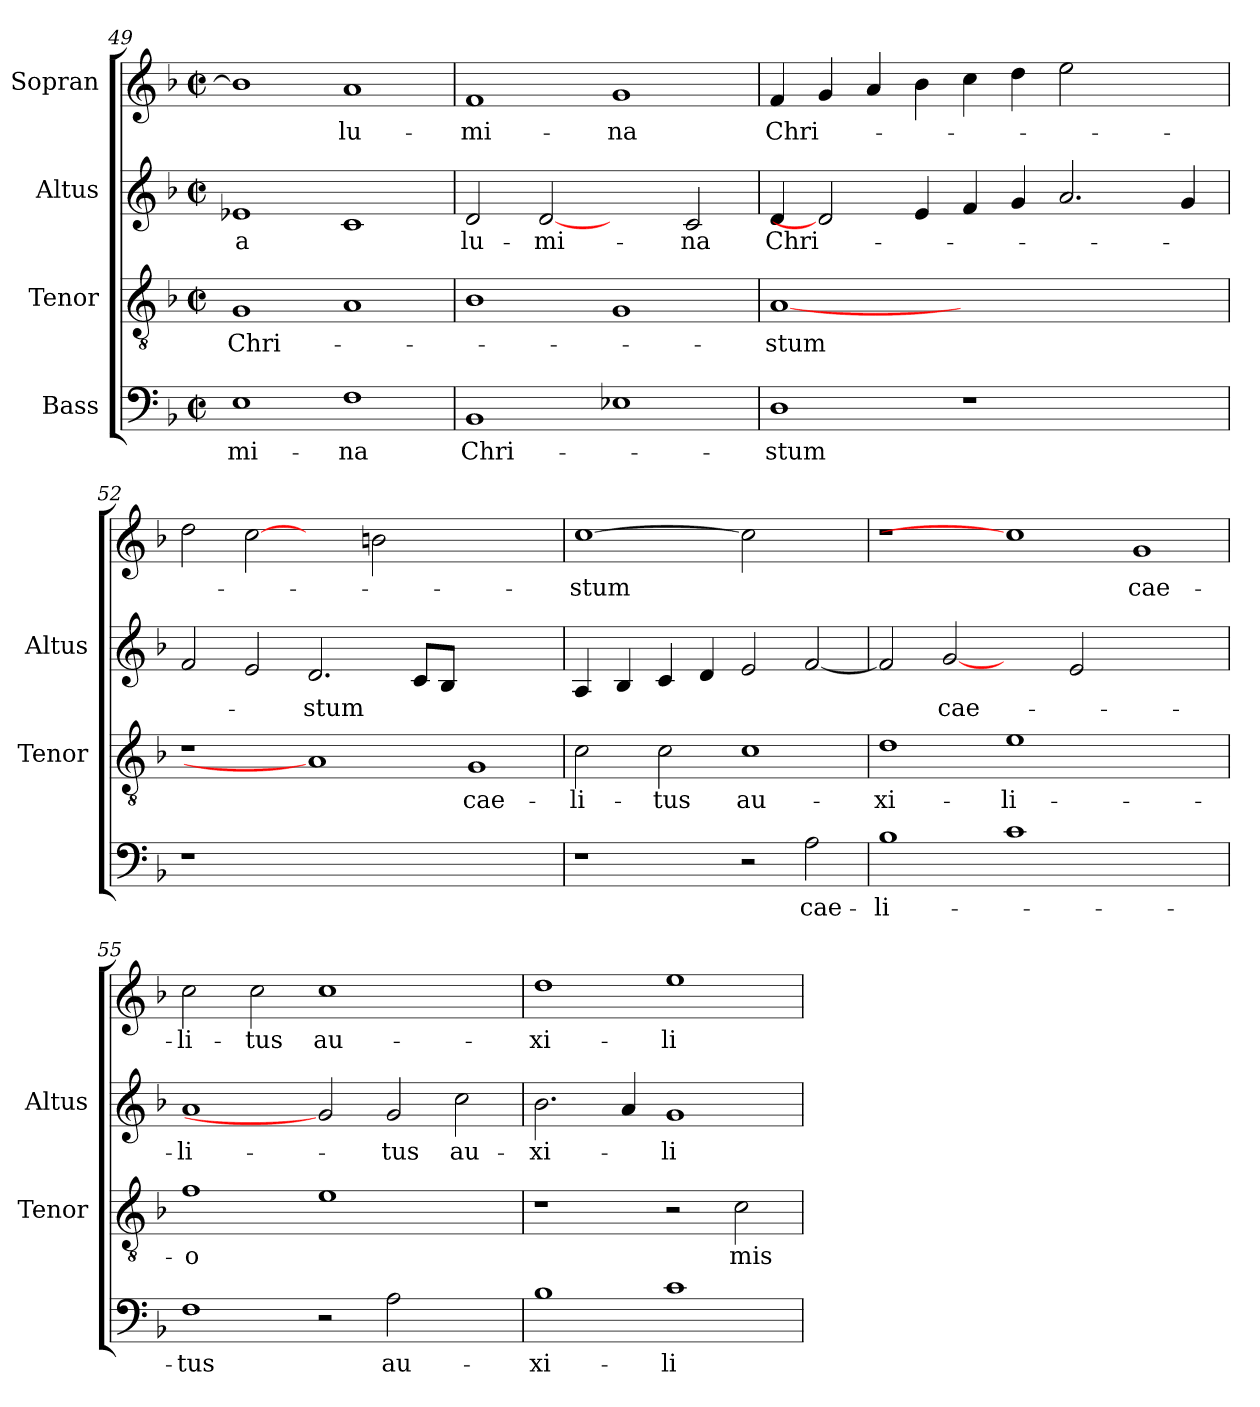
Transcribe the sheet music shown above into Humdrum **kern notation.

**kern	**text	**kern	**text	**kern	**text	**kern	**text
*part4	*part4	*part3	*part3	*part2	*part2	*part1	*part1
*staff4	*staff4	*staff3	*staff3	*staff2	*staff2	*staff1	*staff1
*I"Bass	*	*I"Tenor	*	*I"Altus	*	*I"Sopran	*
*	*	*I'Tenor	*	*I'Altus	*	*	*
*clefF4	*	*clefGv2	*	*clefG2	*	*clefG2	*
*	*	*ITrd7c12	*	*	*	*	*
*k[b-]	*	*k[b-]	*	*k[b-]	*	*k[b-]	*
*F:	*	*F:	*	*F:	*	*F:	*
*M2/2	*	*M2/2	*	*M2/2	*	*M2/2	*
*met(c|)	*	*met(c|)	*	*met(c|)	*	*met(c|)	*
=49	=49	=49	=49	=49	=49	=49	=49
!	!LO:LY:b:color=#000000	!	!	!	!	!	!
!	!	!	!LO:LY:b:color=#000000	!	!	!	!
!	!	!	!	!	!LO:LY:b:color=#000000	!	!
1Ei	-mi-	1GGi	Chri-	1e-Xi	-a	1b-i]	.
!	!LO:LY:b:color=#000000	!	!	!	!	!	!
!	!	!	!	!	!	!	!LO:LY:b:color=#000000
1Fi	-na	1AAi	.	1ci	.	1ai	lu-
=50	=50	=50	=50	=50	=50	=50	=50
!	!LO:LY:b:color=#000000	!	!	!	!	!	!
!	!	!	!	!	!LO:LY:b:color=#000000	!	!
!	!	!	!	!	!	!	!LO:LY:b:color=#000000
1BB-i	Chri-	1BB-i	.	2di/	lu-	1fi	-mi-
!	!	!	!	!	!LO:LY:b:color=#000000	!	!
.	.	.	.	[2di	-mi-	.	.
!	!	!	!	!	!	!	!LO:LY:b:color=#000000
1E-Xi	.	1GGi	.	2ryy	.	1gi	-na
!	!	!	!	!	!LO:LY:b:color=#000000	!	!
.	.	.	.	2ci/	-na	.	.
!!LO:PB:g=z
=51	=51	=51	=51	=51	=51	=51	=51
!	!LO:LY:b:color=#000000	!	!	!	!	!	!
!	!	!	!LO:LY:b:color=#000000	!	!	!	!
!	!	!	!	!	!LO:LY:b:color=#000000	!	!
!	!	!	!	!	!	!	!LO:LY:b:color=#000000
1Di	-stum	[1AAi	-stum	4di/	Chri-	4fi/	Chri-
.	.	.	.	2di]	.	4gi/	.
.	.	.	.	.	.	4ai/	.
.	.	.	.	4ei/	.	4b-i\	.
1r	.	1.ryy	.	4fi/	.	4cci\	.
.	.	.	.	4gi/	.	4ddi\	.
.	.	.	.	2.ai/	.	2eei\	.
2ryy	.	.	.	.	.	2ryy	.
.	.	.	.	4gi/	.	.	.
=52	=52	=52	=52	=52	=52	=52	=52
!LO:N:vis=1	!	!	!	!	!	!	!
1r	.	1r	.	2fi/	.	2ddi\	.
.	.	.	.	2ei/	.	[2cci	.
!	!	!	!	!	!LO:LY:b:color=#000000	!	!
0ryy	.	1AAi]	.	2.di/	-stum	2ryy	.
.	.	.	.	.	.	2bni\	.
.	.	.	.	8ci/L	.	.	.
.	.	.	.	8B-i/J	.	.	.
!	!	!	!LO:LY:b:color=#000000	!	!	!	!
.	.	1GGi	cae-	1ryy	.	1ryy	.
=53	=53	=53	=53	=53	=53	=53	=53
!	!	!	!LO:LY:b:color=#000000	!	!	!	!
!	!	!	!	!	!	!	!LO:LY:b:color=#000000
1r	.	2Ci\	-li-	4Ai/	.	[1cci	-stum
.	.	.	.	4B-i/	.	.	.
!	!	!	!LO:LY:b:color=#000000	!	!	!	!
.	.	2Ci\	-tus	4ci/	.	.	.
.	.	.	.	4di/	.	.	.
!	!	!	!LO:LY:b:color=#000000	!	!	!	!
2r	.	1Ci	au-	2ei/	.	2cci]	.
!	!LO:LY:b:color=#000000	!	!	!	!	!	!
2Ai\	cae-	.	.	[<2fi/	.	2ryy	.
=54	=54	=54	=54	=54	=54	=54	=54
!	!LO:LY:b:color=#000000	!	!	!	!	!	!
!	!	!	!LO:LY:b:color=#000000	!	!	!	!
1B-i	-li-	1Di	-xi-	2fi/]	.	1r	.
!	!	!	!	!	!LO:LY:b:color=#000000	!	!
.	.	.	.	[2gi	cae-	.	.
!	!	!	!LO:LY:b:color=#000000	!	!	!	!
1ci	.	1Ei	-li-	2ryy	.	1cci]	.
.	.	.	.	2ei/	.	.	.
!	!	!	!	!	!	!	!LO:LY:b:color=#000000
1ryy	.	1ryy	.	1ryy	.	1gi	cae-
=55	=55	=55	=55	=55	=55	=55	=55
!	!LO:LY:b:color=#000000	!	!	!	!	!	!
!	!	!	!LO:LY:b:color=#000000	!	!	!	!
!	!	!	!	!	!LO:LY:b:color=#000000	!	!
!	!	!	!	!	!	!	!LO:LY:b:color=#000000
1Fi	-tus	1Fi	-o	1ai	-li-	2cci\	-li-
!	!	!	!	!	!	!	!LO:LY:b:color=#000000
.	.	.	.	.	.	2cci\	-tus
!	!	!	!	!	!	!	!LO:LY:b:color=#000000
2r	.	1Ei	.	2gi]	.	1cci	au-
!	!LO:LY:b:color=#000000	!	!	!	!	!	!
!	!	!	!	!	!LO:LY:b:color=#000000	!	!
2Ai\	au-	.	.	2gi/	-tus	.	.
!	!	!	!	!	!LO:LY:b:color=#000000	!	!
2ryy	.	2ryy	.	2cci\	au-	2ryy	.
=56	=56	=56	=56	=56	=56	=56	=56
!	!LO:LY:b:color=#000000	!	!	!	!	!	!
!	!	!	!	!	!LO:LY:b:color=#000000	!	!
!	!	!	!	!	!	!	!LO:LY:b:color=#000000
1B-i	-xi-	1r	.	2.b-i\	-xi-	1ddi	-xi-
.	.	.	.	4ai/	.	.	.
!	!LO:LY:b:color=#000000	!	!	!	!	!	!
!	!	!	!	!	!LO:LY:b:color=#000000	!	!
!	!	!	!	!	!	!	!LO:LY:b:color=#000000
1ci	-li-	2r	.	1gi	-li-	1eei	-li-
!	!	!	!LO:LY:b:color=#000000	!	!	!	!
.	.	2Ci\	mis-	.	.	.	.
=	=	=	=	=	=	=	=
*-	*-	*-	*-	*-	*-	*-	*-
